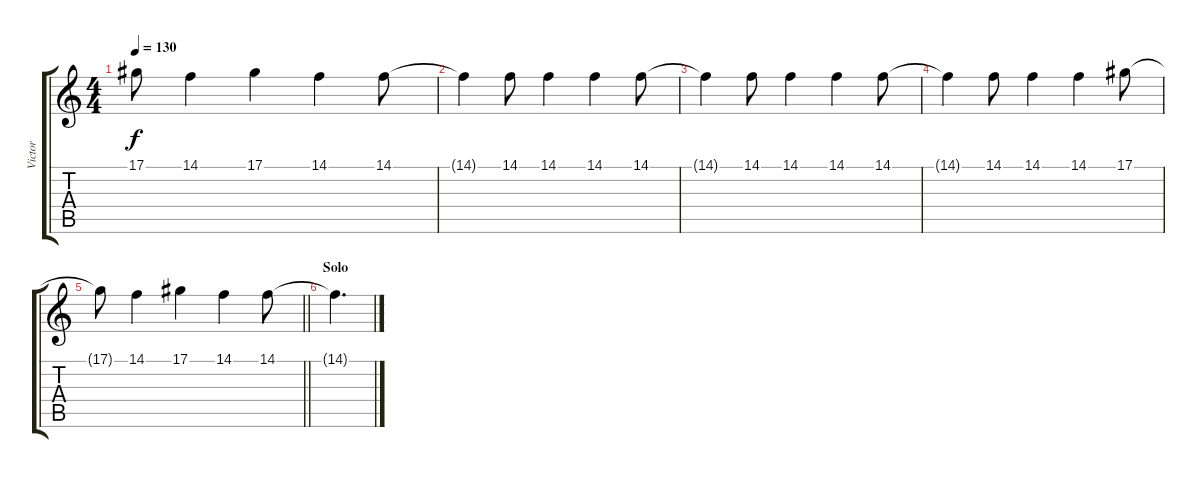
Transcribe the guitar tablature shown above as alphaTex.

\track ("Victor" "Victor") {instrument lead2sawtooth}
\staff {score tabs}
\tuning (Eb4 Bb3 Gb3 Db3 Ab2 Eb2) {hide}
\ts (4 4)
\tempo 130
\clef g2
\ks c
17.1{t}.8{dy f} 14.1.4 17.1.4 14.1.4 14.1.8 |
14.1{t}.4 14.1.8 14.1.4 14.1.4 14.1.8 |
14.1{t}.4 14.1.8 14.1.4 14.1.4 14.1.8 |
14.1{t}.4 14.1.8 14.1.4 14.1.4 17.1.8 |
\barLineRight lightlight
17.1{t}.8 14.1.4 17.1.4 14.1.4 14.1.8 |
\section ("" "Solo")
14.1{t}.4{d}
